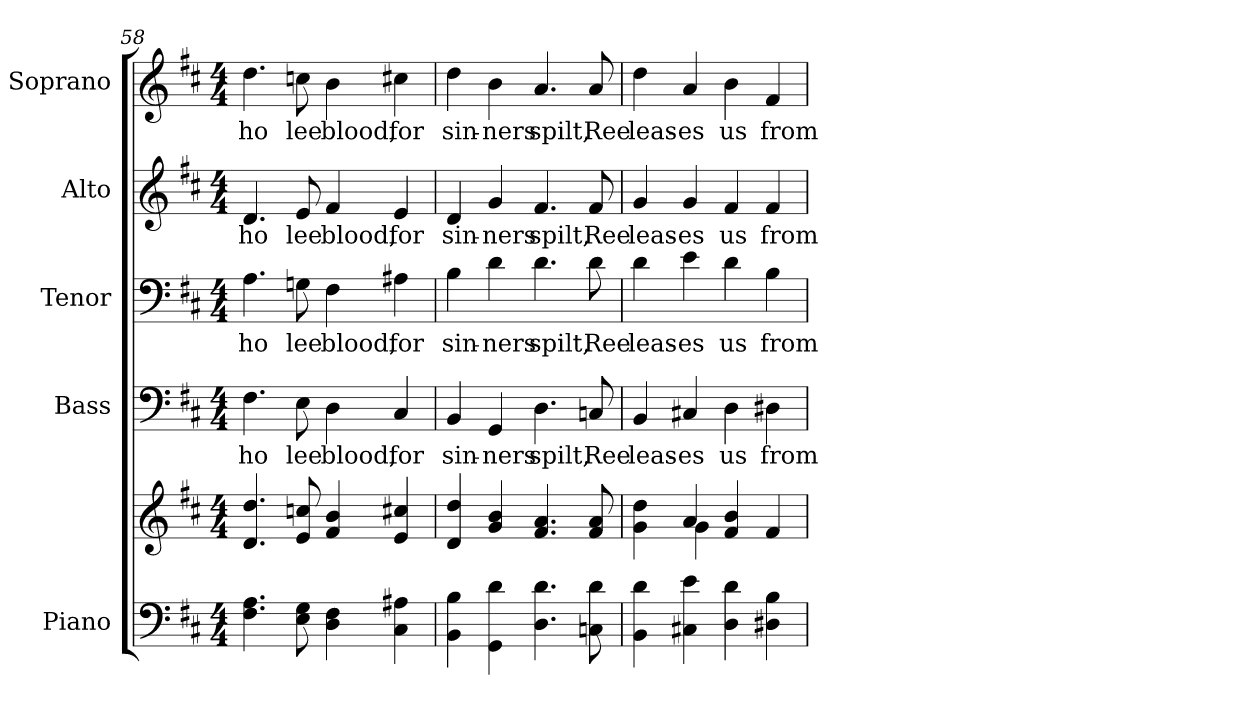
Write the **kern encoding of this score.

**kern	**kern	**kern	**text	**kern	**text	**kern	**text	**kern	**text
*part5	*part5	*part4	*part4	*part3	*part3	*part2	*part2	*part1	*part1
*staff6	*staff5	*staff4	*staff4	*staff3	*staff3	*staff2	*staff2	*staff1	*staff1
*I"Piano	*	*I"Bass	*	*I"Tenor	*	*I"Alto	*	*I"Soprano	*
*I'Pno.	*	*I'B.	*	*I'T.	*	*I'A.	*	*I'S.	*
!!LO:PB:g=z
*clefF4	*clefG2	*clefF4	*	*clefF4	*	*clefG2	*	*clefG2	*
*k[f#c#]	*k[f#c#]	*k[f#c#]	*	*k[f#c#]	*	*k[f#c#]	*	*k[f#c#]	*
*D:	*D:	*D:	*	*D:	*	*D:	*	*D:	*
*M4/4	*M4/4	*M4/4	*	*M4/4	*	*M4/4	*	*M4/4	*
=58	=58	=58	=58	=58	=58	=58	=58	=58	=58
!	!	!	!LO:LY:b:color=#000000	!	!	!	!	!	!
!	!	!	!	!	!LO:LY:b:color=#000000	!	!	!	!
!	!	!	!	!	!	!	!LO:LY:b:color=#000000	!	!
!	!	!	!	!	!	!	!	!	!LO:LY:b:color=#000000
4.F#i\ 4.Ai	4.di/ 4.ddi	4.F#i\	ho	4.Ai\	ho	4.di/	ho	4.ddi\	ho
!	!	!	!LO:LY:b:color=#000000	!	!	!	!	!	!
!	!	!	!	!	!LO:LY:b:color=#000000	!	!	!	!
!	!	!	!	!	!	!	!LO:LY:b:color=#000000	!	!
!	!	!	!	!	!	!	!	!	!LO:LY:b:color=#000000
8Ei\ 8Gi	8ei/ 8ccni	8Ei\	lee	8Gni\	lee	8ei/	lee	8ccni\	lee
!	!	!	!LO:LY:b:color=#000000	!	!	!	!	!	!
!	!	!	!	!	!LO:LY:b:color=#000000	!	!	!	!
!	!	!	!	!	!	!	!LO:LY:b:color=#000000	!	!
!	!	!	!	!	!	!	!	!	!LO:LY:b:color=#000000
4Di\ 4F#i	4f#i/ 4bi	4Di\	blood,	4F#i\	blood,	4f#i/	blood,	4bi\	blood,
!	!	!	!LO:LY:b:color=#000000	!	!	!	!	!	!
!	!	!	!	!	!LO:LY:b:color=#000000	!	!	!	!
!	!	!	!	!	!	!	!LO:LY:b:color=#000000	!	!
!	!	!	!	!	!	!	!	!	!LO:LY:b:color=#000000
4C#i\ 4A#Xi	4ei/ 4cc#Xi	4C#i/	for	4A#Xi\	for	4ei/	for	4cc#Xi\	for
=59	=59	=59	=59	=59	=59	=59	=59	=59	=59
!	!	!	!LO:LY:b:color=#000000	!	!	!	!	!	!
!	!	!	!	!	!LO:LY:b:color=#000000	!	!	!	!
!	!	!	!	!	!	!	!LO:LY:b:color=#000000	!	!
!	!	!	!	!	!	!	!	!	!LO:LY:b:color=#000000
4BBi\ 4Bi	4di/ 4ddi	4BBi/	sin-	4Bi\	sin-	4di/	sin-	4ddi\	sin-
!	!	!	!LO:LY:b:color=#000000	!	!	!	!	!	!
!	!	!	!	!	!LO:LY:b:color=#000000	!	!	!	!
!	!	!	!	!	!	!	!LO:LY:b:color=#000000	!	!
!	!	!	!	!	!	!	!	!	!LO:LY:b:color=#000000
4GGi\ 4di	4gi/ 4bi	4GGi/	-ners	4di\	-ners	4gi/	-ners	4bi\	-ners
!	!	!	!LO:LY:b:color=#000000	!	!	!	!	!	!
!	!	!	!	!	!LO:LY:b:color=#000000	!	!	!	!
!	!	!	!	!	!	!	!LO:LY:b:color=#000000	!	!
!	!	!	!	!	!	!	!	!	!LO:LY:b:color=#000000
4.Di\ 4.di	4.f#i/ 4.ai	4.Di\	spilt,	4.di\	spilt,	4.f#i/	spilt,	4.ai/	spilt,
!	!	!	!LO:LY:b:color=#000000	!	!	!	!	!	!
!	!	!	!	!	!LO:LY:b:color=#000000	!	!	!	!
!	!	!	!	!	!	!	!LO:LY:b:color=#000000	!	!
!	!	!	!	!	!	!	!	!	!LO:LY:b:color=#000000
8Cni\ 8di	8f#i/ 8ai	8Cni/	Ree	8di\	Ree	8f#i/	Ree	8ai/	Ree
!!LO:PB:g=z
=60	=60	=60	=60	=60	=60	=60	=60	=60	=60
*	*^	*	*	*	*	*	*	*	*
!	!	!	!	!LO:LY:b:color=#000000	!	!	!	!	!	!
!	!	!	!	!	!	!LO:LY:b:color=#000000	!	!	!	!
!	!	!	!	!	!	!	!	!LO:LY:b:color=#000000	!	!
!	!	!	!	!	!	!	!	!	!	!LO:LY:b:color=#000000
4BBi\ 4di	4gi\ 4ddi	4ryy	4BBi/	leas-	4di\	leas-	4gi/	leas-	4ddi\	leas-
!	!	!	!	!LO:LY:b:color=#000000	!	!	!	!	!	!
!	!	!	!	!	!	!LO:LY:b:color=#000000	!	!	!	!
!	!	!	!	!	!	!	!	!LO:LY:b:color=#000000	!	!
!	!	!	!	!	!	!	!	!	!	!LO:LY:b:color=#000000
4C#Xi\ 4ei	4ai/	4gi\	4C#Xi/	-es	4ei\	-es	4gi/	-es	4ai/	-es
!	!	!	!	!LO:LY:b:color=#000000	!	!	!	!	!	!
!	!	!	!	!	!	!LO:LY:b:color=#000000	!	!	!	!
!	!	!	!	!	!	!	!	!LO:LY:b:color=#000000	!	!
!	!	!	!	!	!	!	!	!	!	!LO:LY:b:color=#000000
4Di\ 4di	4f#i/ 4bi	2ryy	4Di\	us	4di\	us	4f#i/	us	4bi\	us
!	!	!	!	!LO:LY:b:color=#000000	!	!	!	!	!	!
!	!	!	!	!	!	!LO:LY:b:color=#000000	!	!	!	!
!	!	!	!	!	!	!	!	!LO:LY:b:color=#000000	!	!
!	!	!	!	!	!	!	!	!	!	!LO:LY:b:color=#000000
4D#Xi\ 4Bi	4f#i/	.	4D#Xi\	from	4Bi\	from	4f#i/	from	4f#i/	from
*	*v	*v	*	*	*	*	*	*	*	*
=	=	=	=	=	=	=	=	=	=
*-	*-	*-	*-	*-	*-	*-	*-	*-	*-
